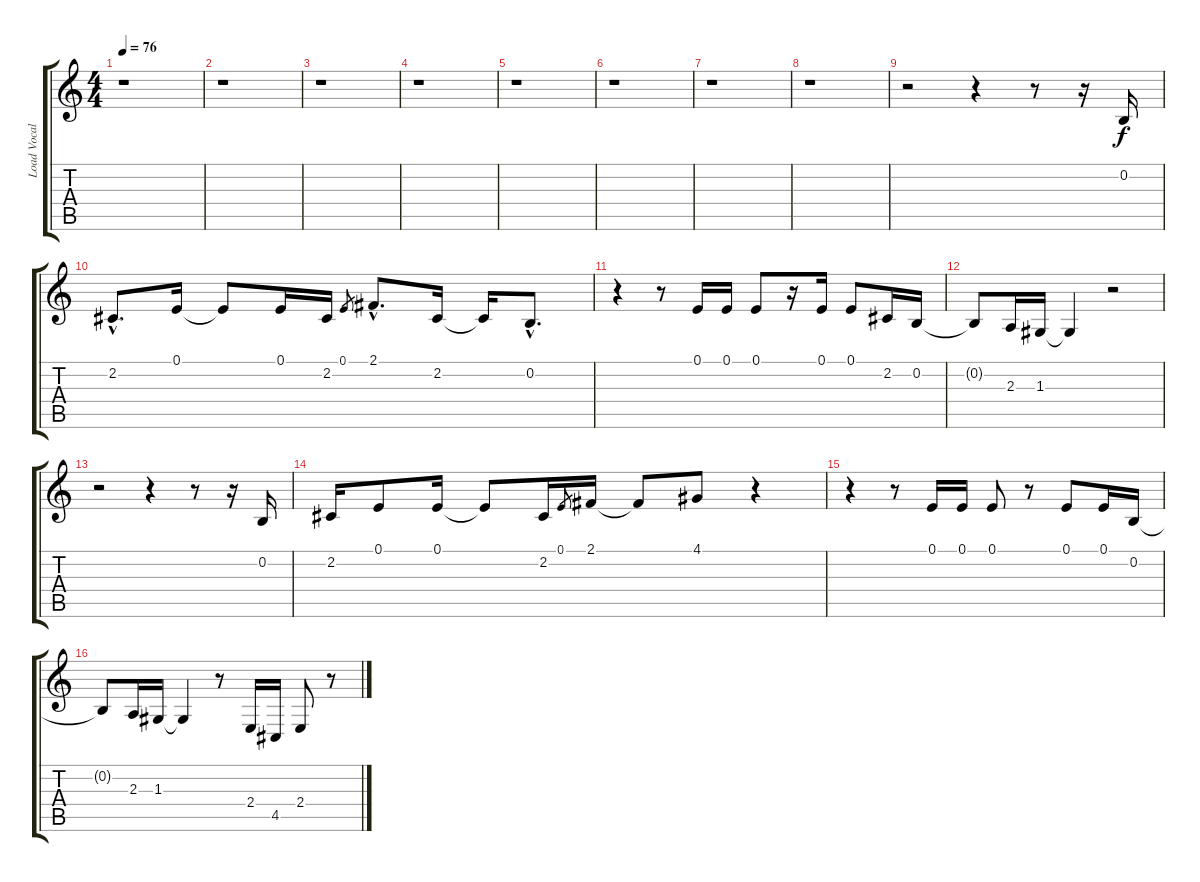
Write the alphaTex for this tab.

\track ("Load Vocals" "Load Vocal") {instrument bassoon}
\staff {score tabs}
\tuning (E4 B3 G3 D3 A2 E2) {hide}
\ts (4 4)
\tempo 76
\clef g2
\ks c
r.1{dy f instrument bassoon} |
r.1 |
r.1 |
r.1 |
r.1 |
r.1 |
r.1 |
r.1 |
r.2 r.4 r.8 r.16 0.2.16 |
2.2{hac}.8{d} 0.1.16 0.1{t}.8 0.1.16 2.2.16 0.1.8{gr} 2.1{hac}.8{d} 2.2.16 2.2{t}.16 0.2{hac}.8{d} |
r.4 r.8 0.1.16 0.1.16 0.1.8 r.16 0.1.16 0.1.8 2.2.16 0.2.16 |
0.2{t}.8 2.3.16 1.3.16 1.3{t}.4 r.2 |
r.2 r.4 r.8 r.16 0.2.16 |
2.2.16 0.1.8 0.1.16 0.1{t}.8 2.2.16 0.1.8{gr} 2.1.16 2.1{t}.8 4.1.8 r.4 |
r.4 r.8 0.1.16 0.1.16 0.1.8 r.8 0.1.8 0.1.16 0.2.16 |
0.2{t}.8 2.3.16 1.3.16 1.3{t}.4 r.8 2.4.16 4.5.16 2.4.8 r.8
